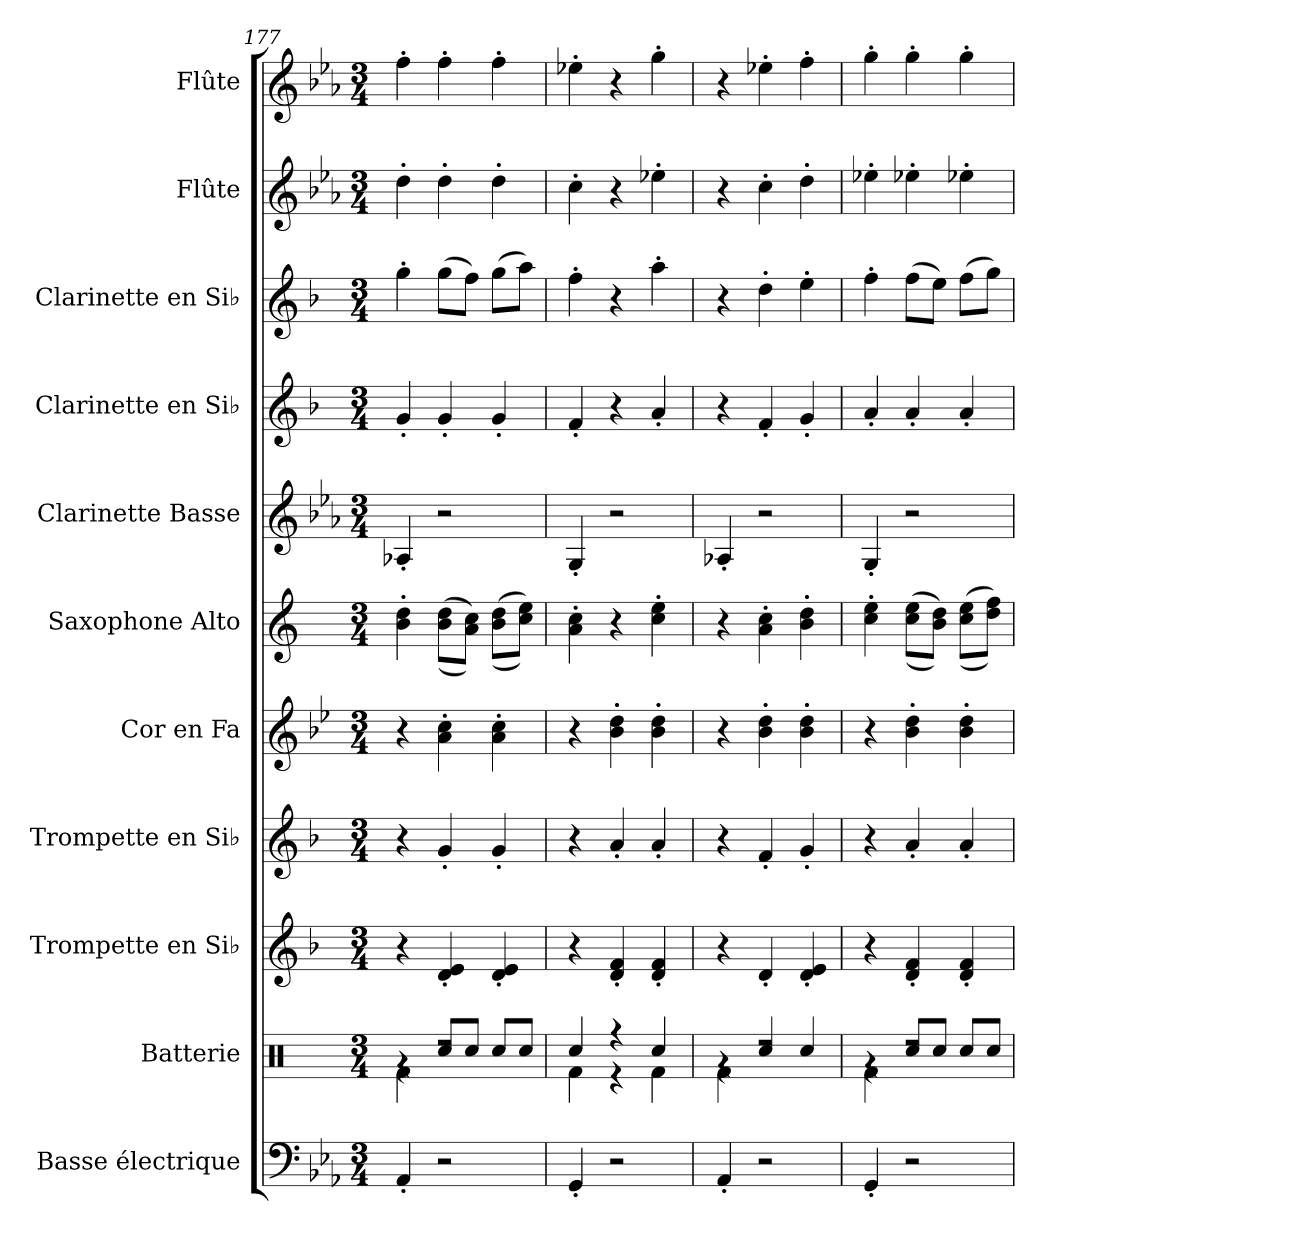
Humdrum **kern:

**kern	**kern	**kern	**kern	**kern	**kern	**kern	**kern	**kern	**kern	**kern
*part11	*part10	*part9	*part8	*part7	*part6	*part5	*part4	*part3	*part2	*part1
*staff11	*staff10	*staff9	*staff8	*staff7	*staff6	*staff5	*staff4	*staff3	*staff2	*staff1
*I"Basse électrique	*I"Batterie	*I"Trompette en Si♭	*I"Trompette en Si♭	*I"Cor en Fa	*I"Saxophone Alto	*I"Clarinette Basse	*I"Clarinette en Si♭	*I"Clarinette en Si♭	*I"Flûte	*I"Flûte
*I'B. él.	*I'Batt.	*I'Tromp. Si♭	*I'Tromp. Si♭	*I'Cor Fa	*I'Sax. A.	*I'Cl. basse	*I'Clar. Si♭	*I'Clar. Si♭	*I'Fl.	*I'Fl.
*clefF4	*clefX	*clefG2	*clefG2	*clefG2	*clefG2	*clefG2	*clefG2	*clefG2	*clefG2	*clefG2
*ITrd7c12	*	*ITrd1c2	*ITrd1c2	*ITrd4c7	*ITrd5c9	*ITrd8c14	*ITrd1c2	*ITrd1c2	*	*
*k[b-e-a-]	*k[]	*k[b-e-a-]	*k[b-e-a-]	*k[b-e-a-]	*k[b-e-a-]	*k[b-e-a-]	*k[b-e-a-]	*k[b-e-a-]	*k[b-e-a-]	*k[b-e-a-]
*M3/4	*M3/4	*M3/4	*M3/4	*M3/4	*M3/4	*M3/4	*M3/4	*M3/4	*M3/4	*M3/4
=177	=177	=177	=177	=177	=177	=177	=177	=177	=177	=177
*	*^	*	*	*	*	*	*	*	*	*
4AAA-'/	4rg	4Rf\	4r	4r	4r	4d\' 4f\'	4AA-X'/	4f'/	4ff'\	4dd'\	4ff'\
2r	8Rcc/L	2rdd	4c/' 4d/'	4f'/	4d\' 4f\'	((8d\ 8f\L	2r	4f'/	(8ff\L	4dd'\	4ff'\
.	8Rcc/J	.	.	.	.	8c\ 8e-\J))	.	.	8ee-\J)	.	.
.	8Rcc/L	.	4c/' 4d/'	4f'/	4d\' 4f\'	((8d\ 8f\L	.	4f'/	(8ff\L	4dd'\	4ff'\
.	8Rcc/J	.	.	.	.	8e-\ 8g\J))	.	.	8gg\J)	.	.
!!LO:PB:g=z
=178	=178	=178	=178	=178	=178	=178	=178	=178	=178	=178	=178
4GGG'/	4Rcc/	4Rf\	4r	4r	4r	4c\' 4e-\'	4GG'/	4e-'/	4ee-'\	4cc'\	4ee-X'\
2r	4r	4r	4c/' 4e-/'	4g'/	4e-\' 4g\'	4r	2r	4r	4r	4r	4r
.	4Rcc/	4Rf\	4c/' 4e-/'	4g'/	4e-\' 4g\'	4e-\' 4g\'	.	4g'/	4gg'\	4ee-X'\	4gg'\
=179	=179	=179	=179	=179	=179	=179	=179	=179	=179	=179	=179
4AAA-'/	4rg	4Rf\	4r	4r	4r	4r	4AA-X'/	4r	4r	4r	4r
2r	4Rcc/	2rdd	4c'/	4e-'/	4e-\' 4g\'	4c\' 4e-\'	2r	4e-'/	4cc'\	4cc'\	4ee-X'\
.	4Rcc/	.	4c/' 4d/'	4f'/	4e-\' 4g\'	4d\' 4f\'	.	4f'/	4dd'\	4dd'\	4ff'\
=180	=180	=180	=180	=180	=180	=180	=180	=180	=180	=180	=180
4GGG'/	4rg	4Rf\	4r	4r	4r	4e-\' 4g\'	4GG'/	4g'/	4ee-'\	4ee-X'\	4gg'\
2r	8Rcc/L	2rdd	4c/' 4e-/'	4g'/	4e-\' 4g\'	((8e-\ 8g\L	2r	4g'/	(8ee-\L	4ee-X'\	4gg'\
.	8Rcc/J	.	.	.	.	8d\ 8f\J))	.	.	8dd\J)	.	.
.	8Rcc/L	.	4c/' 4e-/'	4g'/	4e-\' 4g\'	((8e-\ 8g\L	.	4g'/	(8ee-\L	4ee-X'\	4gg'\
.	8Rcc/J	.	.	.	.	8f\ 8a-\J))	.	.	8ff\J)	.	.
*	*v	*v	*	*	*	*	*	*	*	*	*
=	=	=	=	=	=	=	=	=	=	=
*-	*-	*-	*-	*-	*-	*-	*-	*-	*-	*-
